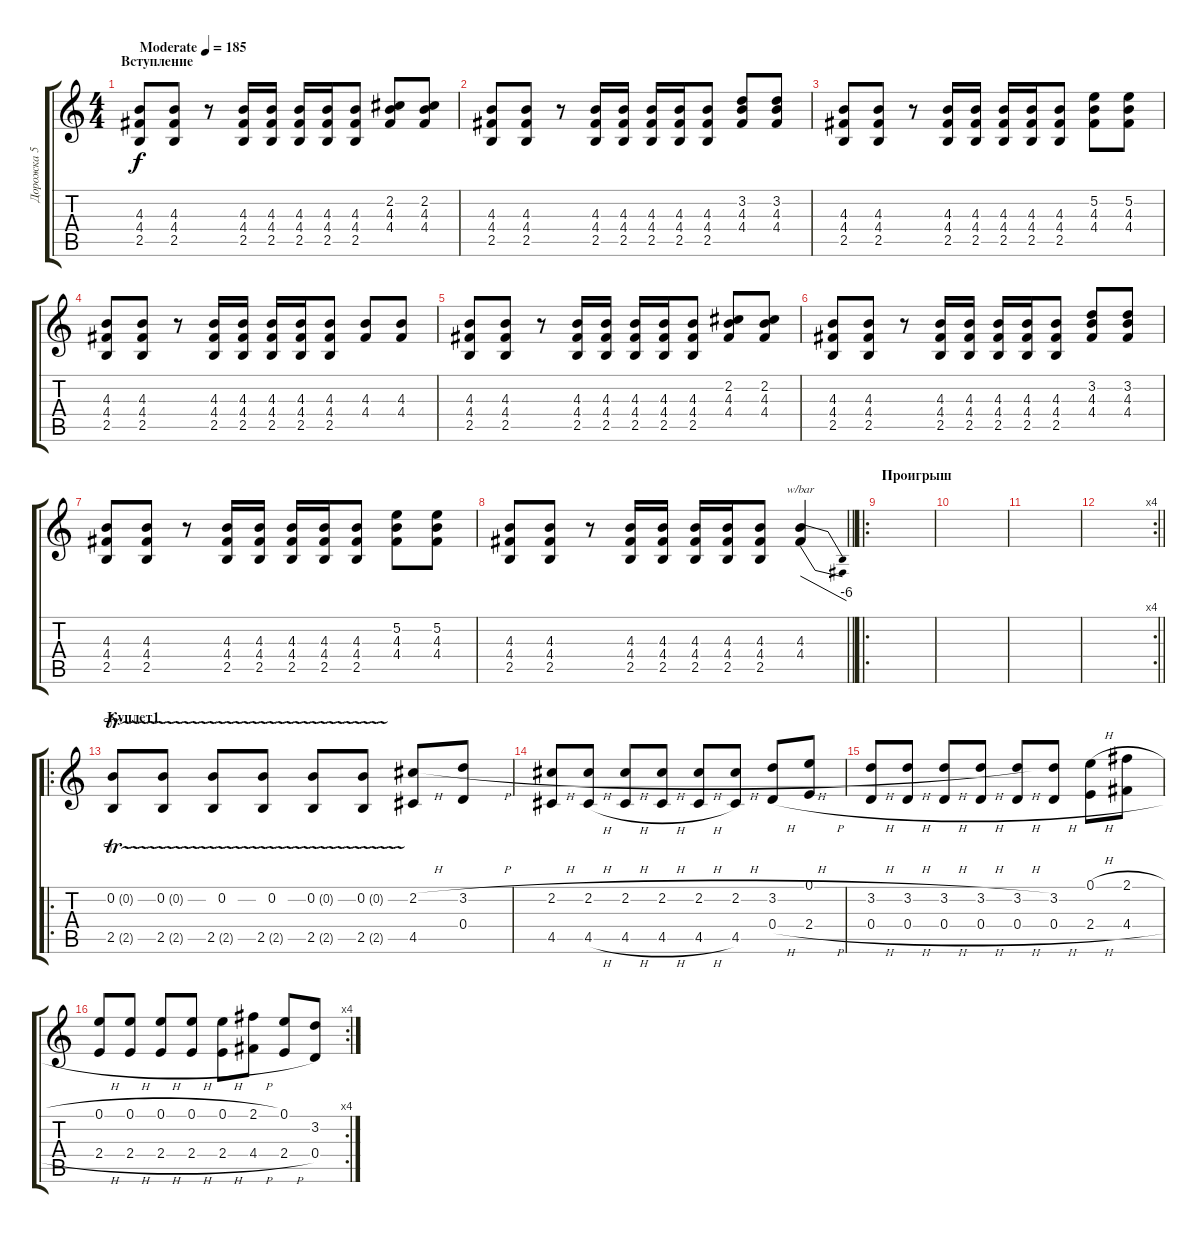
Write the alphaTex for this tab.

\track ("Дорожка 5" "Дорожка 5") {instrument electricguitarclean}
\staff {score tabs}
\tuning (E4 B3 G3 D3 A2 E2) {hide}
\ts (4 4)
\section ("" "Вступление")
\tempo (185 "Moderate")
\clef g2
\ks c
(4.3 4.4 2.5).8{dy f instrument electricguitarclean} (4.3 4.4 2.5).8 r.8 (4.3 4.4 2.5).16 (4.3 4.4 2.5).16 (4.3 4.4 2.5).16 (4.3 4.4 2.5).16 (4.3 4.4 2.5).8 (2.2 4.3 4.4).8 (2.2 4.3 4.4).8 |
(4.3 4.4 2.5).8 (4.3 4.4 2.5).8 r.8 (4.3 4.4 2.5).16 (4.3 4.4 2.5).16 (4.3 4.4 2.5).16 (4.3 4.4 2.5).16 (4.3 4.4 2.5).8 (3.2 4.3 4.4).8 (3.2 4.3 4.4).8 |
(4.3 4.4 2.5).8 (4.3 4.4 2.5).8 r.8 (4.3 4.4 2.5).16 (4.3 4.4 2.5).16 (4.3 4.4 2.5).16 (4.3 4.4 2.5).16 (4.3 4.4 2.5).8 (5.2 4.3 4.4).8 (5.2 4.3 4.4).8 |
(4.3 4.4 2.5).8 (4.3 4.4 2.5).8 r.8 (4.3 4.4 2.5).16 (4.3 4.4 2.5).16 (4.3 4.4 2.5).16 (4.3 4.4 2.5).16 (4.3 4.4 2.5).8 (4.3 4.4).8 (4.3 4.4).8 |
(4.3 4.4 2.5).8 (4.3 4.4 2.5).8 r.8 (4.3 4.4 2.5).16 (4.3 4.4 2.5).16 (4.3 4.4 2.5).16 (4.3 4.4 2.5).16 (4.3 4.4 2.5).8 (2.2 4.3 4.4).8 (2.2 4.3 4.4).8 |
(4.3 4.4 2.5).8 (4.3 4.4 2.5).8 r.8 (4.3 4.4 2.5).16 (4.3 4.4 2.5).16 (4.3 4.4 2.5).16 (4.3 4.4 2.5).16 (4.3 4.4 2.5).8 (3.2 4.3 4.4).8 (3.2 4.3 4.4).8 |
(4.3 4.4 2.5).8 (4.3 4.4 2.5).8 r.8 (4.3 4.4 2.5).16 (4.3 4.4 2.5).16 (4.3 4.4 2.5).16 (4.3 4.4 2.5).16 (4.3 4.4 2.5).8 (5.2 4.3 4.4).8 (5.2 4.3 4.4).8 |
\barLineRight lightlight
(4.3 4.4 2.5).8 (4.3 4.4 2.5).8 r.8 (4.3 4.4 2.5).16 (4.3 4.4 2.5).16 (4.3 4.4 2.5).16 (4.3 4.4 2.5).16 (4.3 4.4 2.5).8 (4.3 4.4).4{tbe (dive default 0 0 60 -24)} |
\ro
\section ("" "Проигрыш")
|
|
|
\rc 4
\barLineRight lightlight
|
\ro
\section ("" "Куплет1")
(0.2{tr (0 16)} 2.5{tr (2 16)}).8 (0.2{tr (0 16)} 2.5{tr (2 16)}).8 (0.2 2.5{tr (2 16)}).8 (0.2 2.5{tr (2 16)}).8 (0.2{tr (0 16)} 2.5{tr (2 16)}).8 (0.2{tr (0 16)} 2.5{tr (2 16)}).8 (2.2{h} 4.5).8 (3.2{h} 0.4).8 |
(2.2{h} 4.5).8 (2.2{h} 4.5{h}).8 (2.2{h} 4.5{h}).8 (2.2{h} 4.5{h}).8 (2.2{h} 4.5{h}).8 (2.2{h} 4.5).8 (3.2{h} 0.4{h}).8 (0.1 2.4{h}).8 |
(3.2{h} 0.4{h}).8 (3.2{h} 0.4{h}).8 (3.2{h} 0.4{h}).8 (3.2{h} 0.4{h}).8 (3.2{h} 0.4{h}).8 (3.2 0.4{h}).8 (0.1{h} 2.4{h}).8 (2.1{h} 4.4{h}).8 |
\rc 4
(0.1{h} 2.4{h}).8 (0.1{h} 2.4{h}).8 (0.1{h} 2.4{h}).8 (0.1{h} 2.4{h}).8 (0.1{h} 2.4{h}).8 (2.1{h} 4.4{h}).8 (0.1 2.4{h}).8 (3.2 0.4).8
